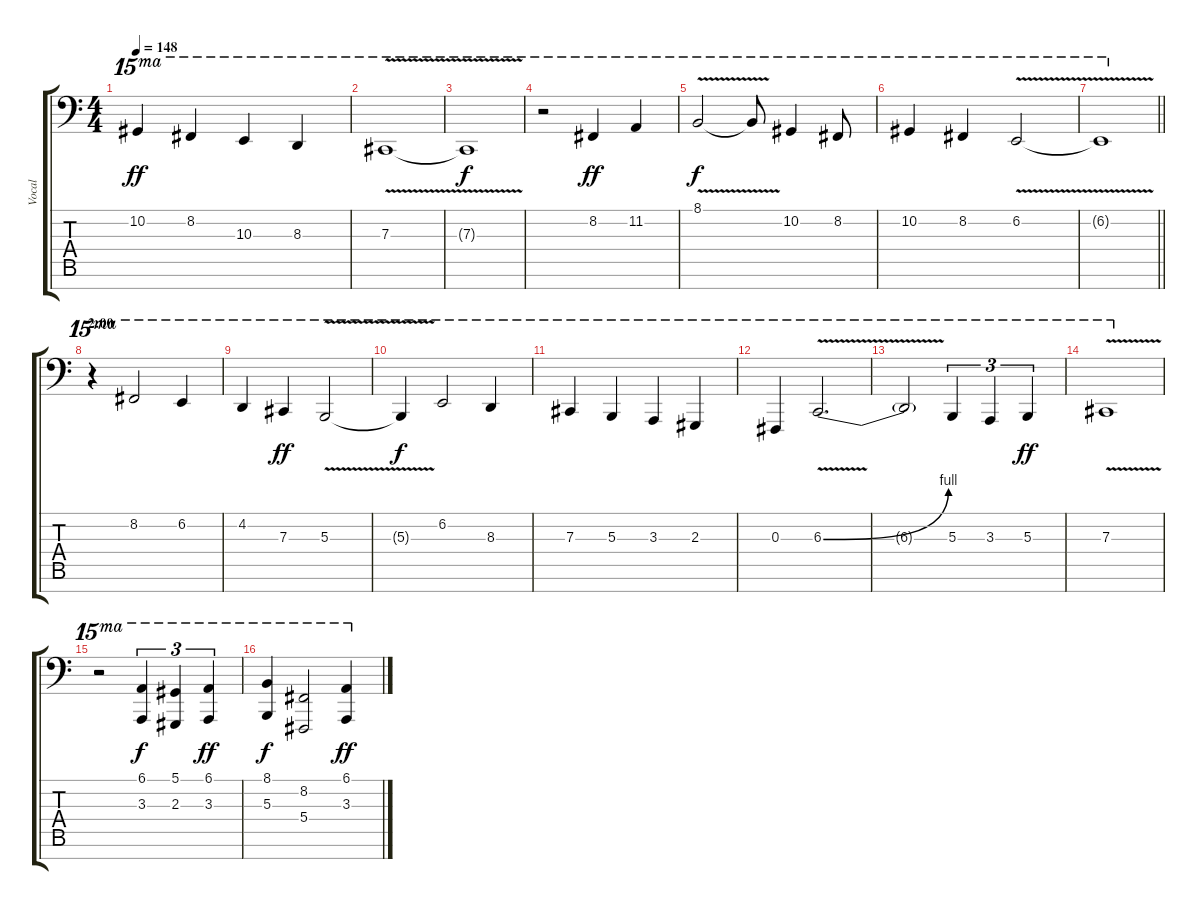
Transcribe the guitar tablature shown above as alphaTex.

\track ("Vocal" "Vocal") {instrument sopranosax}
\staff {score tabs}
\tuning (Eb4 Bb3 Gb3 Db3 Ab2 Eb2 Bb1) {hide}
\ts (4 4)
\tempo 148
\clef f4
\ks c
10.2.4{ot 15ma dy ff} 8.2.4{ot 15ma} 10.3.4{ot 15ma} 8.3.4{ot 15ma} |
7.3{v}.1{ot 15ma} |
7.3{t}.1{ot 15ma dy f} |
r.2{ot 15ma} 8.2.4{ot 15ma dy ff} 11.2.4{ot 15ma} |
8.1{v}.2{ot 15ma dy f} 8.1{t}.8{ot 15ma} 10.2.4{ot 15ma} 8.2.8{ot 15ma} |
10.2.4{ot 15ma} 8.2.4{ot 15ma} 6.2{v}.2{ot 15ma} |
\barLineRight lightlight
6.2{t}.1{ot 15ma} |
\section ("" "2:00")
r.4{ot 15ma} 8.2.2{ot 15ma} 6.2.4{ot 15ma} |
4.2.4{ot 15ma} 7.3.4{ot 15ma dy ff} 5.3{v}.2{ot 15ma} |
5.3{t}.4{ot 15ma dy f} 6.2.2{ot 15ma} 8.3.4{ot 15ma} |
7.3.4{ot 15ma} 5.3.4{ot 15ma} 3.3.4{ot 15ma} 2.3.4{ot 15ma} |
0.3.4{ot 15ma} 6.3{be (bend 0 0 60 4) v}.2{d ot 15ma} |
6.3{t}.2{ot 15ma} 5.3.4{tu (3 2) ot 15ma} 3.3.4{tu (3 2) ot 15ma} 5.3.4{tu (3 2) ot 15ma dy ff} |
7.3{v}.1{ot 15ma} |
r.2{ot 15ma} (6.1 3.3).4{tu (3 2) ot 15ma dy f} (5.1 2.3).4{tu (3 2) ot 15ma} (6.1 3.3).4{tu (3 2) ot 15ma dy ff} |
(8.1 5.3).4{ot 15ma dy f} (8.2 5.4).2{ot 15ma} (6.1 3.3).4{ot 15ma dy ff}
